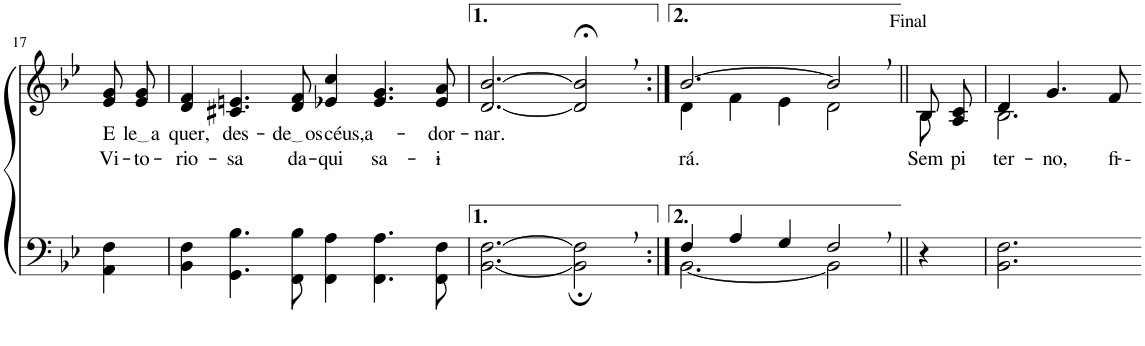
**kern	**kern	**text	**text
*part2	*part1	*part1	*part1
*staff2	*staff1	*staff1	*staff1
*I"Parte III e IV	*I"Parte I e II	*	*
!!LO:PB:g=z
*clefF4	*clefG2	*	*
*Trd-1c-2	*Trd-1c-2	*	*
*k[b-e-]	*k[b-e-]	*	*
*M6/4	*M6/4	*	*
=17	=17	=17	=17
!	!	!LO:LY:b	!LO:LY:b
4AA\ 4F\	8e-/ 8g/L	E	Vi-
!	!	!LO:LY:b	!LO:LY:b
.	8e-/ 8g/J	le a	-to-
=18	=18	=18	=18
!	!	!LO:LY:b	!LO:LY:b
4BB-\ 4F\	4d/ 4f/	quer,	-rio-
!	!	!LO:LY:b	!LO:LY:b
4.GG\ 4.B-\	4.c#X/ 4.en/	des-	-sa
!	!	!LO:LY:b	!LO:LY:b
8FF\ 8B-\	8d/ 8f/	de os	da-
!	!	!LO:LY:b	!LO:LY:b
4FF\ 4A\	4e-X/ 4cc/	céus,a-	-qui
!	!	!	!LO:LY:b
4.FF\ 4.A\	4.e-/ 4.g/	.	sa-
!	!	!LO:LY:b	!LO:LY:b
8FF\ 8F\	8e-/ 8a/	-dor-	-i-
=19	=19	=19	=19
!	!	!LO:LY:b	!
[2.BB-\ [2.F\	[2.d/ [2.b-/	-nar.	.
2BB-\];, 2F\];,	2d/];<, 2b-/];<,	.	.
=20:|!	=20:|!	=20:|!	=20:|!
*^	*^	*	*
!	!	!	!	!	!LO:LY:b
4F/	[2.BB-\	[2.b-/	4d\	.	-rá.
4A/	.	.	4f\	.	.
4G/	.	.	4e-\	.	.
!	!	!LO:TX:a:t=Final	!	!	!
2F,/	2BB-\]	2b-,/]	2d\	.	.
=21||	=21||	=21||	=21||	=21||	=21||
!	!	!	!	!	!LO:LY:b
*v	*v	*	*	*	*
4r	8B-/L	8B-\	.	Sem-
!	!	!	!	!LO:LY:b
.	8A/ 8c/J	8ryy	.	-pi-
=22	=22	=22	=22	=22
!	!	!	!	!LO:LY:b
2.BB-\ 2.F\	4d/	2.B-\	.	-ter-
!	!	!	!	!LO:LY:b
.	4.g/	.	.	-no,
!	!	!	!	!LO:LY:b
.	8f/	.	.	fi --
*	*v	*v	*	*
=-	=-	=-	=-
*-	*-	*-	*-
